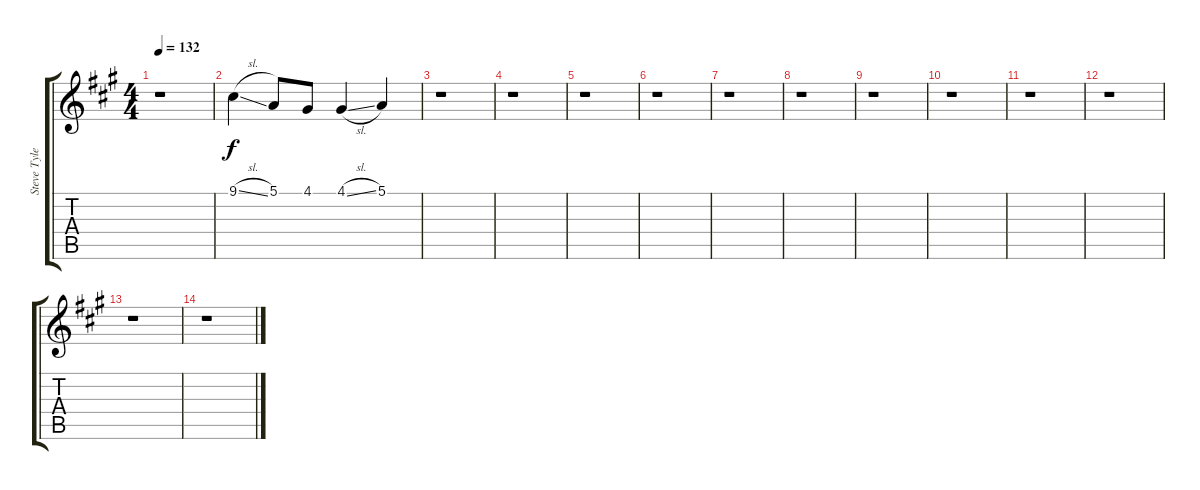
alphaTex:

\track ("Steve Tyler Vocals" "Steve Tyle") {instrument frenchhorn}
\staff {score tabs}
\tuning (E4 B3 G3 D3 A2 E2) {hide}
\ts (4 4)
\tempo 132
\clef g2
\ks a
r.1{dy f} |
9.1{sl}.4 5.1.8 4.1.8 4.1{sl}.4 5.1.4 |
r.1 |
r.1 |
r.1 |
r.1 |
r.1 |
r.1 |
r.1 |
r.1 |
r.1 |
r.1 |
r.1 |
r.1
